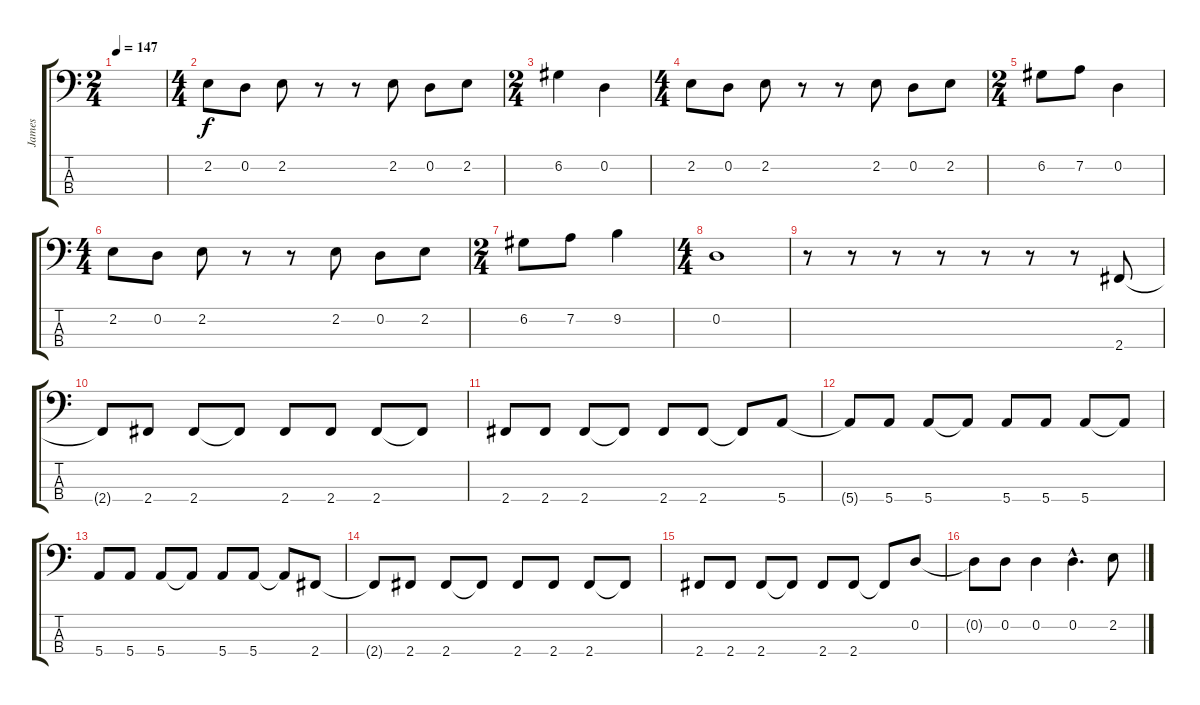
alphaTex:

\track ("James" "James") {instrument electricbassfinger}
\staff {score tabs}
\tuning (G2 D2 A1 E1) {hide}
\ts (2 4)
\tempo 147
\clef f4
\ks c
|
\ts (4 4)
2.2.8 0.2.8 2.2.8 r.8 r.8 2.2.8 0.2.8 2.2.8 |
\ts (2 4)
6.2.4 0.2.4 |
\ts (4 4)
2.2.8 0.2.8 2.2.8 r.8 r.8 2.2.8 0.2.8 2.2.8 |
\ts (2 4)
6.2.8 7.2.8 0.2.4 |
\ts (4 4)
2.2.8 0.2.8 2.2.8 r.8 r.8 2.2.8 0.2.8 2.2.8 |
\ts (2 4)
6.2.8 7.2.8 9.2.4 |
\ts (4 4)
0.2.1 |
r.8 r.8 r.8 r.8 r.8 r.8 r.8 2.4.8 |
2.4{t}.8 2.4.8 2.4.8 2.4{t}.8 2.4.8 2.4.8 2.4.8 2.4{t}.8 |
2.4.8 2.4.8 2.4.8 2.4{t}.8 2.4.8 2.4.8 2.4{t}.8 5.4.8 |
5.4{t}.8 5.4.8 5.4.8 5.4{t}.8 5.4.8 5.4.8 5.4.8 5.4{t}.8 |
5.4.8 5.4.8 5.4.8 5.4{t}.8 5.4.8 5.4.8 5.4{t}.8 2.4.8 |
2.4{t}.8 2.4.8 2.4.8 2.4{t}.8 2.4.8 2.4.8 2.4.8 2.4{t}.8 |
2.4.8 2.4.8 2.4.8 2.4{t}.8 2.4.8 2.4.8 2.4{t}.8 0.2.8 |
0.2{t}.8 0.2.8 0.2.4 0.2{hac}.4{d} 2.2.8
